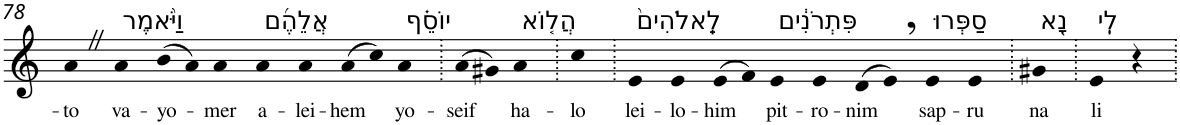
**kern	**text
*part1	*part1
*staff1	*staff1
*I"Piano	*
*I'Pno	*
!!LO:PB:g=z
*clefG2	*
*k[]	*
=78	=78
!	!LO:LY:b
4aZ	-to
!LO:TX:a:t=וַיֹּ֨אמֶר	!
!	!LO:LY:b
4a	va-
!	!LO:LY:b
(>8b	-yo-
8a)	.
!	!LO:LY:b
4a	-mer
!LO:TX:a:t=אֲלֵהֶ֜ם	!
!	!LO:LY:b
4a	a-
!	!LO:LY:b
4a	-lei-
!	!LO:LY:b
(>8a	-hem
8cc)	.
!LO:TX:a:t=יוֹסֵ֗ף	!
!	!LO:LY:b
4a	yo-
=79.	=79.
!	!LO:LY:b
(>8a	-seif
8g#X)	.
!LO:TX:a:t=הֲל֤וֹא	!
!	!LO:LY:b
4a	ha-
=80.	=80.
!	!LO:LY:b
4cc	-lo
=81.	=81.
!LO:TX:a:t=לֵֽאלֹהִים֙	!
!	!LO:LY:b
4e	lei-
!	!LO:LY:b
4e	-lo-
!	!LO:LY:b
(>8e	-him
8f)	.
!LO:TX:a:t=פִּתְרֹנִ֔ים	!
!	!LO:LY:b
4e	pit-
!	!LO:LY:b
4e	-ro-
!	!LO:LY:b
(>8d	-nim
8e,)	.
!LO:TX:a:t=סַפְּרוּ	!
!	!LO:LY:b
4e	sap-
!	!LO:LY:b
4e	-ru
=82.	=82.
!LO:TX:a:t=נָ֖א	!
!	!LO:LY:b
4g#X	na
=83.	=83.
!LO:TX:a:t=לִֽי	!
!	!LO:LY:b
4e	li
4r	.
=.	=.
*-	*-
